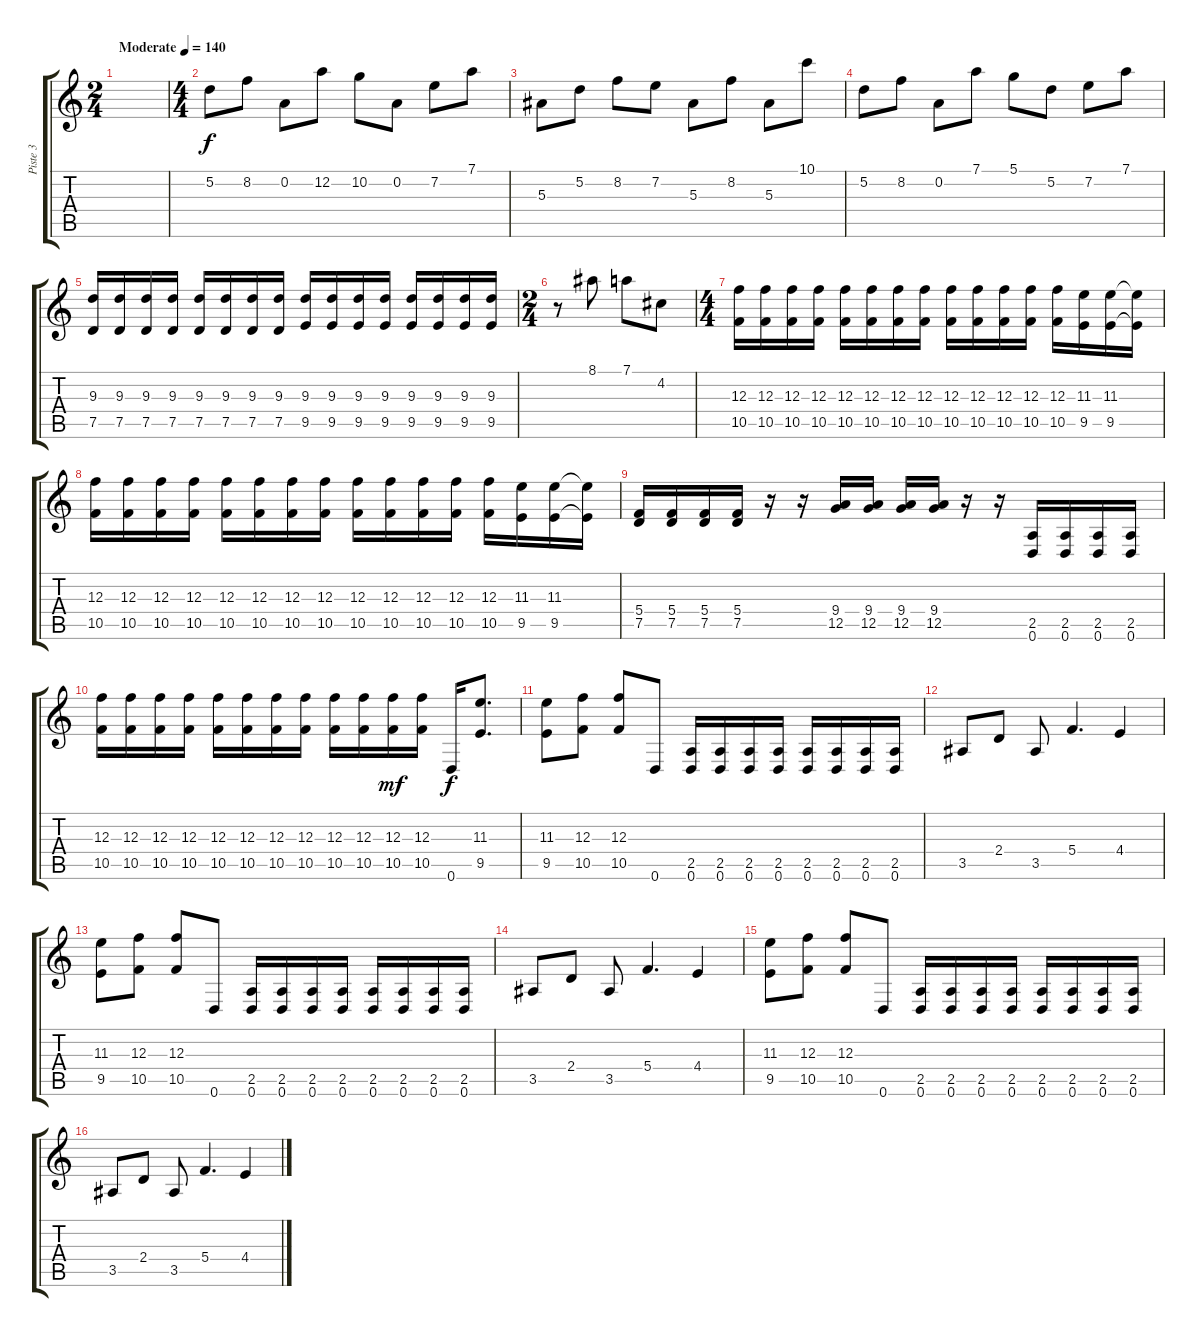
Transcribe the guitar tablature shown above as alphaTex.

\track ("Piste 3" "Piste 3") {instrument distortionguitar}
\staff {score tabs}
\tuning (D4 A3 F3 C3 G2 D2) {hide}
\ts (2 4)
\tempo (140 "Moderate")
\clef g2
\ks c
|
\ts (4 4)
5.2.8 8.2.8 0.2.8 12.2.8 10.2.8 0.2.8 7.2.8 7.1.8 |
5.3.8 5.2.8 8.2.8 7.2.8 5.3.8 8.2.8 5.3.8 10.1.8 |
5.2.8 8.2.8 0.2.8 7.1.8 5.1.8 5.2.8 7.2.8 7.1.8 |
(9.3 7.5).16 (9.3 7.5).16 (9.3 7.5).16 (9.3 7.5).16 (9.3 7.5).16 (9.3 7.5).16 (9.3 7.5).16 (9.3 7.5).16 (9.3 9.5).16 (9.3 9.5).16 (9.3 9.5).16 (9.3 9.5).16 (9.3 9.5).16 (9.3 9.5).16 (9.3 9.5).16 (9.3 9.5).16 |
\ts (2 4)
r.8 8.1.8 7.1.8 4.2.8 |
\ts (4 4)
(12.3 10.5).16 (12.3 10.5).16 (12.3 10.5).16 (12.3 10.5).16 (12.3 10.5).16 (12.3 10.5).16 (12.3 10.5).16 (12.3 10.5).16 (12.3 10.5).16 (12.3 10.5).16 (12.3 10.5).16 (12.3 10.5).16 (12.3 10.5).16 (11.3 9.5).16 (11.3 9.5).16 (11.3{t} 9.5{t}).16 |
(12.3 10.5).16 (12.3 10.5).16 (12.3 10.5).16 (12.3 10.5).16 (12.3 10.5).16 (12.3 10.5).16 (12.3 10.5).16 (12.3 10.5).16 (12.3 10.5).16 (12.3 10.5).16 (12.3 10.5).16 (12.3 10.5).16 (12.3 10.5).16 (11.3 9.5).16 (11.3 9.5).16 (11.3{t} 9.5{t}).16 |
(5.4 7.5).16 (5.4 7.5).16 (5.4 7.5).16 (5.4 7.5).16 r.16 r.16 (9.4 12.5).16 (9.4 12.5).16 (9.4 12.5).16 (9.4 12.5).16 r.16 r.16 (2.5 0.6).16 (2.5 0.6).16 (2.5 0.6).16 (2.5 0.6).16 |
(12.3 10.5).16 (12.3 10.5).16 (12.3 10.5).16 (12.3 10.5).16 (12.3 10.5).16 (12.3 10.5).16 (12.3 10.5).16 (12.3 10.5).16 (12.3 10.5).16 (12.3 10.5).16 (12.3 10.5).16{dy mf} (12.3 10.5).16 0.6.16{dy f} (11.3 9.5).8{d} |
(11.3 9.5).8 (12.3 10.5).8 (12.3 10.5).8 0.6.8 (2.5 0.6).16 (2.5 0.6).16 (2.5 0.6).16 (2.5 0.6).16 (2.5 0.6).16 (2.5 0.6).16 (2.5 0.6).16 (2.5 0.6).16 |
3.5.8 2.4.8 3.5.8 5.4.4{d} 4.4.4 |
(11.3 9.5).8 (12.3 10.5).8 (12.3 10.5).8 0.6.8 (2.5 0.6).16 (2.5 0.6).16 (2.5 0.6).16 (2.5 0.6).16 (2.5 0.6).16 (2.5 0.6).16 (2.5 0.6).16 (2.5 0.6).16 |
3.5.8 2.4.8 3.5.8 5.4.4{d} 4.4.4 |
(11.3 9.5).8 (12.3 10.5).8 (12.3 10.5).8 0.6.8 (2.5 0.6).16 (2.5 0.6).16 (2.5 0.6).16 (2.5 0.6).16 (2.5 0.6).16 (2.5 0.6).16 (2.5 0.6).16 (2.5 0.6).16 |
3.5.8 2.4.8 3.5.8 5.4.4{d} 4.4.4
